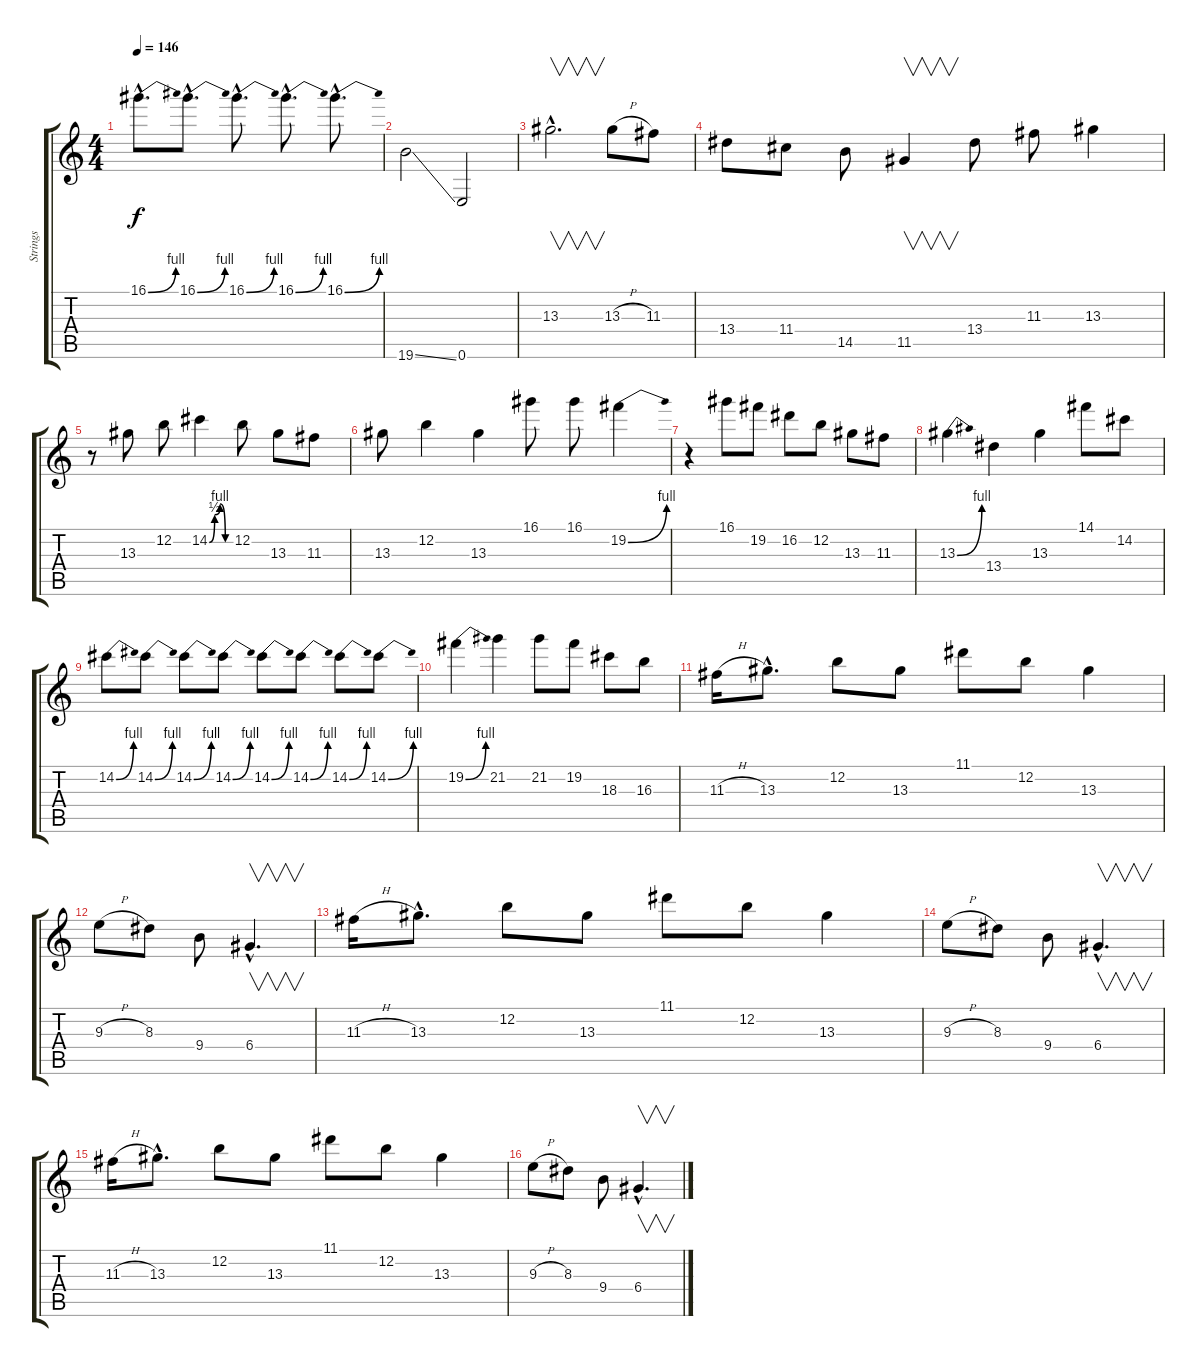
\track ("Strings" "Strings") {instrument overdrivenguitar}
\staff {score tabs}
\tuning (E4 B3 G3 D3 A2 E2) {hide}
\ts (4 4)
\tempo 146
\clef g2
\ks c
16.1{be (bend 0 0 60 4) hac}.8{d dy f} 16.1{be (bend 0 0 60 4) hac}.8{d} 16.1{be (bend 0 0 60 4) hac}.8{d} 16.1{be (bend 0 0 60 4) hac}.8{d} 16.1{be (bend 0 0 60 4) hac}.8{d} |
19.6{ss}.2 0.6.2 |
13.3{hac}.2{v d} 13.3{h}.8 11.3.8 |
13.4.8 11.4.8 14.5.8 11.5.4{v} 13.4.8 11.3.8 13.3.4 |
r.8 13.3.8 12.2.8 14.2{be (custom 0 0 15 2 30 4 45 0 60 0)}.4 12.2.8 13.3.8 11.3.8 |
13.3.8 12.2.4 13.3.4 16.1.8 16.1.8 19.2{be (bend 0 0 60 4)}.4 |
r.4 16.1.8 19.2.8 16.2.8 12.2.8 13.3.8 11.3.8 |
13.3{be (bend 0 0 60 4)}.4 13.4.4 13.3.4 14.1.8 14.2.8 |
14.2{be (bend 0 0 60 4)}.8 14.2{be (bend 0 0 60 4)}.8 14.2{be (bend 0 0 60 4)}.8 14.2{be (bend 0 0 60 4)}.8 14.2{be (bend 0 0 60 4)}.8 14.2{be (bend 0 0 60 4)}.8 14.2{be (bend 0 0 60 4)}.8 14.2{be (bend 0 0 60 4)}.8 |
19.2{be (bend 0 0 60 4)}.4 21.2.4 21.2.8 19.2.8 18.3.8 16.3.8 |
11.3{h}.16 13.3{hac}.8{d} 12.2.8 13.3.8 11.1.8 12.2.8 13.3.4 |
9.3{h}.8 8.3.8 9.4.8 6.4{hac}.4{v d} |
11.3{h}.16 13.3{hac}.8{d} 12.2.8 13.3.8 11.1.8 12.2.8 13.3.4 |
9.3{h}.8 8.3.8 9.4.8 6.4{hac}.4{v d} |
11.3{h}.16 13.3{hac}.8{d} 12.2.8 13.3.8 11.1.8 12.2.8 13.3.4 |
9.3{h}.8 8.3.8 9.4.8 6.4{hac}.4{v d}
